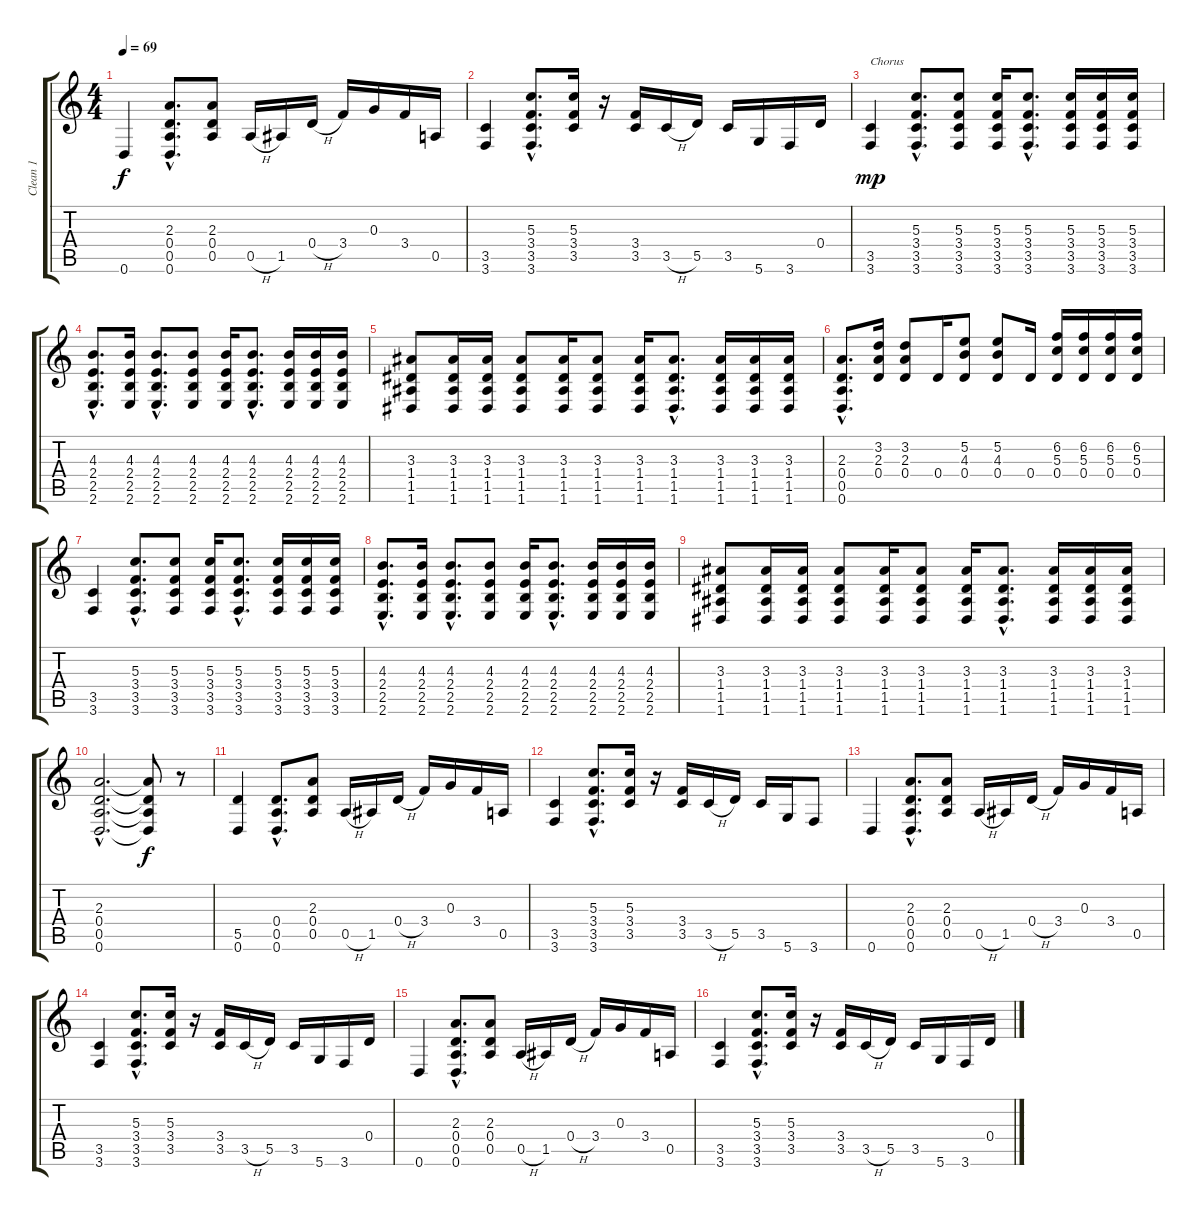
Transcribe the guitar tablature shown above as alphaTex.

\track ("Clean 1" "Clean 1") {instrument electricguitarclean}
\staff {score tabs}
\tuning (E4 B3 G3 D3 A2 D2) {hide}
\ts (4 4)
\tempo 69
\clef g2
\ks c
0.6.4{dy f} (2.3{hac} 0.4{hac} 0.5{hac} 0.6{hac}).8{d} (2.3 0.4 0.5).8 0.5{h}.16 1.5.16 0.4{h}.16 3.4.16 0.3.16 3.4.16 0.5.16 |
(3.5 3.6).4 (5.3{hac} 3.4{hac} 3.5{hac} 3.6{hac}).8{d} (5.3 3.4 3.5).16 r.16 (3.4 3.5).16 3.5{h}.16 5.5.16 3.5.16 5.6.16 3.6.16 0.4.16 |
(3.5 3.6).4{txt "Chorus" dy mp} (5.3{hac} 3.4{hac} 3.5{hac} 3.6{hac}).8{d} (5.3 3.4 3.5 3.6).8 (5.3 3.4 3.5 3.6).16 (5.3{hac} 3.4{hac} 3.5{hac} 3.6{hac}).8{d} (5.3 3.4 3.5 3.6).16 (5.3 3.4 3.5 3.6).16 (5.3 3.4 3.5 3.6).16 |
(4.3{hac} 2.4{hac} 2.5{hac} 2.6{hac}).8{d} (4.3 2.4 2.5 2.6).16 (4.3{hac} 2.4{hac} 2.5{hac} 2.6{hac}).8{d} (4.3 2.4 2.5 2.6).8 (4.3 2.4 2.5 2.6).16 (4.3{hac} 2.4{hac} 2.5{hac} 2.6{hac}).8{d} (4.3 2.4 2.5 2.6).16 (4.3 2.4 2.5 2.6).16 (4.3 2.4 2.5 2.6).16 |
(3.3 1.4 1.5 1.6).8 (3.3 1.4 1.5 1.6).16 (3.3 1.4 1.5 1.6).16 (3.3 1.4 1.5 1.6).8 (3.3 1.4 1.5 1.6).16 (3.3 1.4 1.5 1.6).8 (3.3 1.4 1.5 1.6).16 (3.3{hac} 1.4{hac} 1.5{hac} 1.6{hac}).8{d} (3.3 1.4 1.5 1.6).16 (3.3 1.4 1.5 1.6).16 (3.3 1.4 1.5 1.6).16 |
(2.3{hac} 0.4{hac} 0.5{hac} 0.6{hac}).8{d} (3.2 2.3 0.4).16 (3.2 2.3 0.4).8 0.4.16 (5.2 4.3 0.4).8 (5.2 4.3 0.4).8 0.4.16 (6.2 5.3 0.4).16 (6.2 5.3 0.4).16 (6.2 5.3 0.4).16 (6.2 5.3 0.4).16 |
(3.5 3.6).4 (5.3{hac} 3.4{hac} 3.5{hac} 3.6{hac}).8{d} (5.3 3.4 3.5 3.6).8 (5.3 3.4 3.5 3.6).16 (5.3{hac} 3.4{hac} 3.5{hac} 3.6{hac}).8{d} (5.3 3.4 3.5 3.6).16 (5.3 3.4 3.5 3.6).16 (5.3 3.4 3.5 3.6).16 |
(4.3{hac} 2.4{hac} 2.5{hac} 2.6{hac}).8{d} (4.3 2.4 2.5 2.6).16 (4.3{hac} 2.4{hac} 2.5{hac} 2.6{hac}).8{d} (4.3 2.4 2.5 2.6).8 (4.3 2.4 2.5 2.6).16 (4.3{hac} 2.4{hac} 2.5{hac} 2.6{hac}).8{d} (4.3 2.4 2.5 2.6).16 (4.3 2.4 2.5 2.6).16 (4.3 2.4 2.5 2.6).16 |
(3.3 1.4 1.5 1.6).8 (3.3 1.4 1.5 1.6).16 (3.3 1.4 1.5 1.6).16 (3.3 1.4 1.5 1.6).8 (3.3 1.4 1.5 1.6).16 (3.3 1.4 1.5 1.6).8 (3.3 1.4 1.5 1.6).16 (3.3{hac} 1.4{hac} 1.5{hac} 1.6{hac}).8{d} (3.3 1.4 1.5 1.6).16 (3.3 1.4 1.5 1.6).16 (3.3 1.4 1.5 1.6).16 |
(2.3{hac} 0.4{hac} 0.5{hac} 0.6{hac}).2{d} (2.3{t} 0.4{t} 0.5{t} 0.6{t}).8{dy f} r.8 |
(5.5 0.6).4 (0.4{hac} 0.5{hac} 0.6{hac}).8{d} (2.3 0.4 0.5).8 0.5{h}.16 1.5.16 0.4{h}.16 3.4.16 0.3.16 3.4.16 0.5.16 |
(3.5 3.6).4 (5.3{hac} 3.4{hac} 3.5{hac} 3.6{hac}).8{d} (5.3 3.4 3.5).16 r.16 (3.4 3.5).16 3.5{h}.16 5.5.16 3.5.16 5.6.16 3.6.8 |
0.6.4 (2.3{hac} 0.4{hac} 0.5{hac} 0.6{hac}).8{d} (2.3 0.4 0.5).8 0.5{h}.16 1.5.16 0.4{h}.16 3.4.16 0.3.16 3.4.16 0.5.16 |
(3.5 3.6).4 (5.3{hac} 3.4{hac} 3.5{hac} 3.6{hac}).8{d} (5.3 3.4 3.5).16 r.16 (3.4 3.5).16 3.5{h}.16 5.5.16 3.5.16 5.6.16 3.6.16 0.4.16 |
0.6.4 (2.3{hac} 0.4{hac} 0.5{hac} 0.6{hac}).8{d} (2.3 0.4 0.5).8 0.5{h}.16 1.5.16 0.4{h}.16 3.4.16 0.3.16 3.4.16 0.5.16 |
(3.5 3.6).4 (5.3{hac} 3.4{hac} 3.5{hac} 3.6{hac}).8{d} (5.3 3.4 3.5).16 r.16 (3.4 3.5).16 3.5{h}.16 5.5.16 3.5.16 5.6.16 3.6.16 0.4.16
